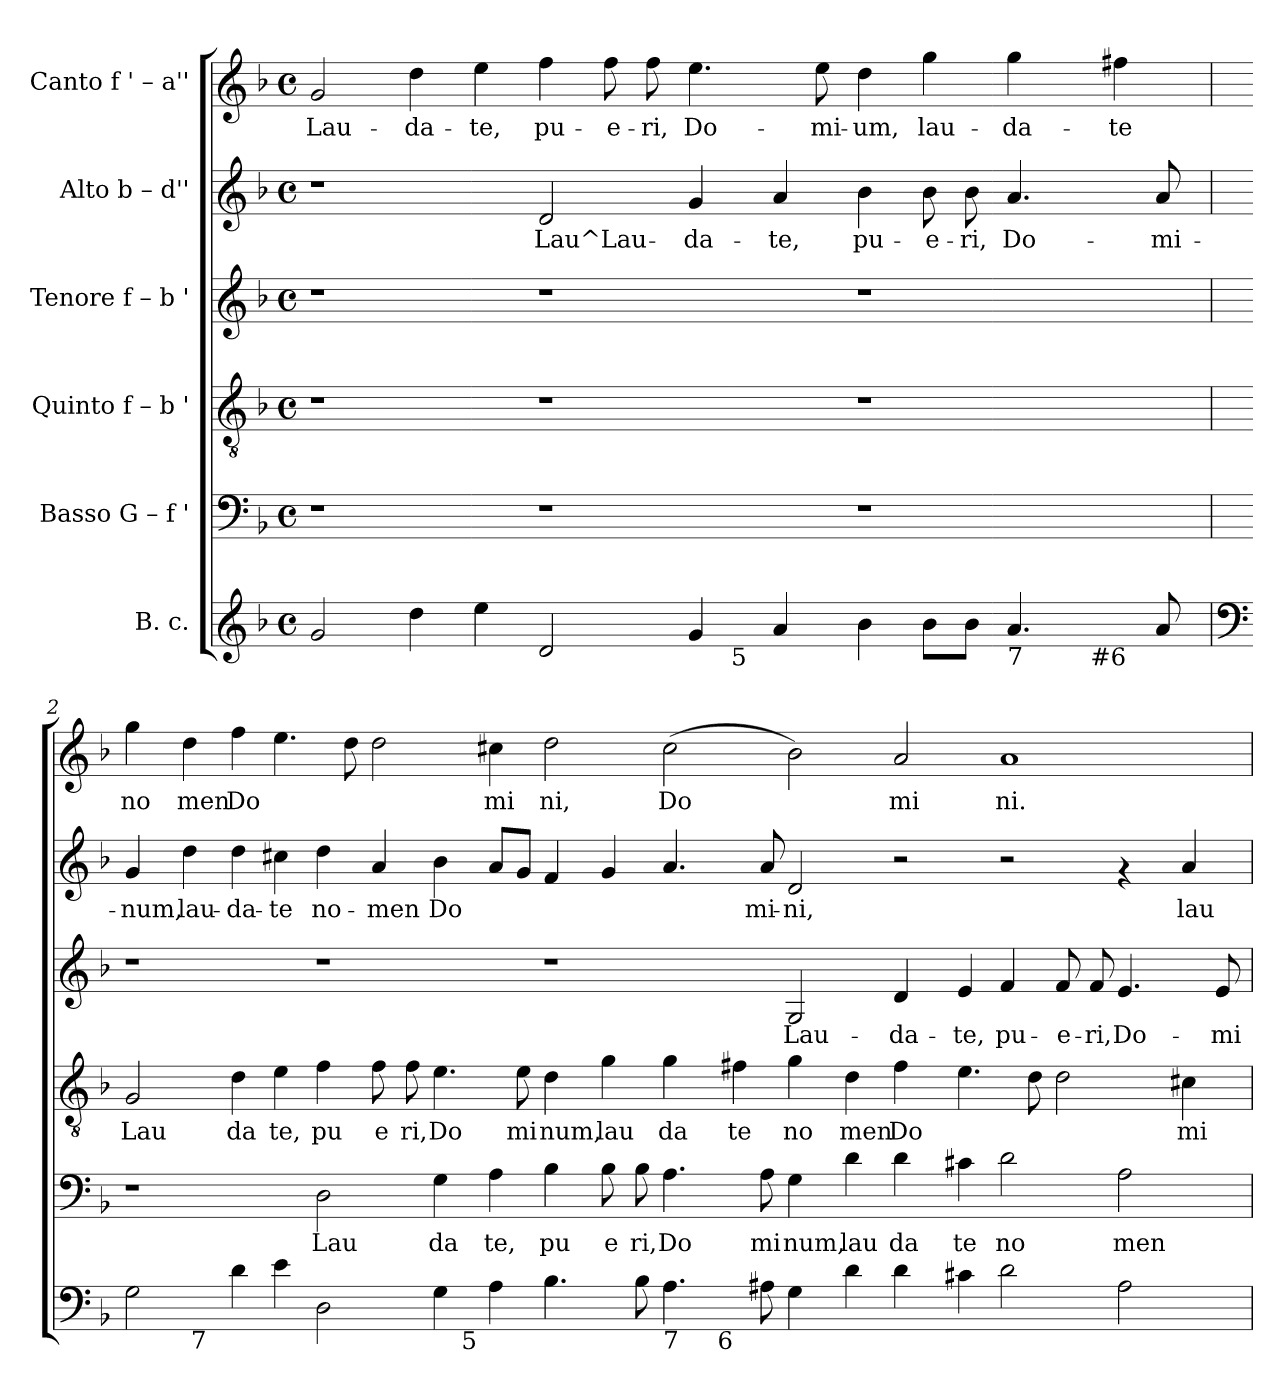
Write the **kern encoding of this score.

**kern	**kern	**text	**kern	**text	**kern	**text	**kern	**text	**kern	**text
*part6	*part5	*part5	*part4	*part4	*part3	*part3	*part2	*part2	*part1	*part1
*staff6	*staff5	*staff5	*staff4	*staff4	*staff3	*staff3	*staff2	*staff2	*staff1	*staff1
*I"B. c.	*I"Basso  G – f '	*	*I"Quinto  f – b '	*	*I"Tenore  f – b '	*	*I"Alto  b – d''	*	*I"Canto  f ' – a''	*
!!LO:PB:g=z
*stria5	*stria5	*	*stria5	*	*stria5	*	*stria5	*	*stria5	*
*clefG2	*clefF4	*	*clefGv2	*	*clefG2	*	*clefG2	*	*clefG2	*
*k[b-]	*k[b-]	*	*k[b-]	*	*k[b-]	*	*k[b-]	*	*k[b-]	*
*F:	*F:	*	*F:	*	*F:	*	*F:	*	*F:	*
*M4/4	*M4/4	*	*M4/4	*	*M4/4	*	*M4/4	*	*M4/4	*
*met(c)	*met(c)	*	*met(c)	*	*met(c)	*	*met(c)	*	*met(c)	*
=1	=1	=1	=1	=1	=1	=1	=1	=1	=1	=1
!	!	!	!	!	!	!	!	!	!	!LO:LY:b:cj
*^	*	*	*	*	*	*	*	*	*	*
*	*^	*	*	*	*	*	*	*	*	*	*
2g/	1ryy	1ryy	1r	.	1r	.	1r	.	1r	.	2g/	Lau-
!	!	!	!	!	!	!	!	!	!	!	!	!LO:LY:b:cj
4dd\	.	.	.	.	.	.	.	.	.	.	4dd\	-da-
!	!	!	!	!	!	!	!	!	!	!	!	!LO:LY:b:cj
4ee\	.	.	.	.	.	.	.	.	.	.	4ee\	-te,
!	!	!	!	!	!	!	!	!	!	!LO:LY:b:cj	!	!LO:LY:b:cj
2d/	2ryy	1ryy	1r	.	1r	.	1r	.	2d/	Lau^Lau-	4ff\	pu-
!	!	!	!	!	!	!	!	!	!	!	!	!LO:LY:b:cj
.	.	.	.	.	.	.	.	.	.	.	8ff\	-e-
!	!	!	!	!	!	!	!	!	!	!	!	!LO:LY:b:cj
.	.	.	.	.	.	.	.	.	.	.	8ff\	-ri,
!	!	!	!	!	!	!	!	!	!	!LO:LY:b:cj	!	!LO:LY:b:cj
4g/	8ryy	.	.	.	.	.	.	.	4g/	-da-	4.ee\	Do-
!	!LO:TX:b:t=5	!	!	!	!	!	!	!	!	!	!	!
.	1ryy	.	.	.	.	.	.	.	.	.	.	.
!	!	!	!	!	!	!	!	!	!	!LO:LY:b:cj	!	!
4a/	.	.	.	.	.	.	.	.	4a/	-te,	.	.
!	!	!	!	!	!	!	!	!	!	!	!	!LO:LY:b:cj
.	.	.	.	.	.	.	.	.	.	.	8ee\	-mi-
!	!	!	!	!	!	!	!	!	!	!LO:LY:b:cj	!	!LO:LY:b:cj
4b-\	.	2ryy	1r	.	1r	.	1r	.	4b-\	pu-	4dd\	-um,
!	!	!	!	!	!	!	!	!	!	!LO:LY:b:cj	!	!LO:LY:b:cj
8b-\L	.	.	.	.	.	.	.	.	8b-\	-e-	4gg\	lau-
!	!	!	!	!	!	!	!	!	!	!LO:LY:b:cj	!	!
8b-\J	.	.	.	.	.	.	.	.	8b-\	-ri,	.	.
!LO:TX:b:t=7	!	!	!	!	!	!	!	!	!	!	!	!
!	!	!	!	!	!	!	!	!	!	!LO:LY:b:cj	!	!LO:LY:b:cj
4.a/	.	8ryy	.	.	.	.	.	.	4.a/	Do-	4gg\	-da-
.	4.ryy	16ryy	.	.	.	.	.	.	.	.	.	.
.	.	64ryy	.	.	.	.	.	.	.	.	.	.
!	!	!LO:TX:b:t=#6	!	!	!	!	!	!	!	!	!	!
.	.	4ryy	.	.	.	.	.	.	.	.	.	.
!	!	!	!	!	!	!	!	!	!	!	!	!LO:LY:b:cj
.	.	.	.	.	.	.	.	.	.	.	4ff#X\	-te
!	!	!	!	!	!	!	!	!	!	!LO:LY:b:cj	!	!
8a/	.	.	.	.	.	.	.	.	8a/	-mi-	.	.
.	.	32.ryy	.	.	.	.	.	.	.	.	.	.
*v	*v	*v	*	*	*	*	*	*	*	*	*	*
!!LO:LB:g=z
=2	=2	=2	=2	=2	=2	=2	=2	=2	=2	=2
*clefF4	*	*	*	*	*	*	*	*	*	*
*^	*	*	*	*	*	*	*	*	*	*
*	*^	*	*	*	*	*	*	*	*	*	*
!	!	!	!	!	!	!LO:LY:b:cj	!	!	!	!LO:LY:b:cj	!	!LO:LY:b:cj
*	*	*^	*	*	*	*	*	*	*	*	*	*
2G<\	4ryy	1ryy	1ryy	1r	.	2G/	Lau	1r	.	4g/	-num,	4gg\	no
!	!	!	!	!	!	!	!	!	!	!	!LO:LY:b:cj	!	!LO:LY:b:cj
.	64ryy	.	.	.	.	.	.	.	.	4dd\	lau-	4dd\	men
!	!LO:TX:b:t=7	!	!	!	!	!	!	!	!	!	!	!	!
.	1ryy	.	.	.	.	.	.	.	.	.	.	.	.
!	!	!	!	!	!	!	!LO:LY:b:cj	!	!	!	!LO:LY:b:cj	!	!LO:LY:b:cj
4d\	.	.	.	.	.	4d\	da	.	.	4dd\	-da-	4ff\	Do
!	!	!	!	!	!	!	!LO:LY:b:cj	!	!	!	!LO:LY:b:cj	!	!LO:LY:b:cj
4e\	.	.	.	.	.	4e\	te,	.	.	4cc#X\	-te	4.ee\	.
!	!	!	!	!	!LO:LY:b:cj	!	!LO:LY:b:cj	!	!	!	!LO:LY:b:cj	!	!
2D\	.	2ryy	1ryy	2D\	Lau	4f\	pu	1r	.	4dd\	no-	.	.
!	!	!	!	!	!	!	!	!	!	!	!	!	!LO:LY:b:cj
.	.	.	.	.	.	.	.	.	.	.	.	8dd\	.
!	!	!	!	!	!	!	!LO:LY:b:cj	!	!	!	!LO:LY:b:cj	!	!LO:LY:b:cj
.	.	.	.	.	.	8f\	e	.	.	4a/	-men	2dd\	.
.	1ryy	.	.	.	.	.	.	.	.	.	.	.	.
!	!	!	!	!	!	!	!LO:LY:b:cj	!	!	!	!	!	!
.	.	.	.	.	.	8f\	ri,	.	.	.	.	.	.
!	!	!	!	!	!LO:LY:b:cj	!	!LO:LY:b:cj	!	!	!	!LO:LY:b:cj	!	!
4G\	.	8ryy	.	4G\	da	4.e\	Do	.	.	4b-\	Do-	.	.
!	!	!LO:TX:b:t=5	!	!	!	!	!	!	!	!	!	!	!
.	.	1ryy	.	.	.	.	.	.	.	.	.	.	.
!	!	!	!	!	!LO:LY:b:cj	!	!	!	!	!	!LO:LY:b:cj	!	!LO:LY:b:cj
4A\	.	.	.	4A\	te,	.	.	.	.	8a/L	--	4cc#X\	mi
!	!	!	!	!	!	!	!LO:LY:b:cj	!	!	!	!LO:LY:b:cj	!	!
.	.	.	.	.	.	8e\	mi	.	.	8g/J	--	.	.
!	!	!	!	!	!LO:LY:b:cj	!	!LO:LY:b:cj	!	!	!	!LO:LY:b:cj	!	!LO:LY:b:cj
4.B-\	.	.	2ryy	4B-\	pu	4d\	num,	1r	.	4f/	--	2dd\	ni,
!	!	!	!	!	!LO:LY:b:cj	!	!LO:LY:b:cj	!	!	!	!LO:LY:b:cj	!	!
.	.	.	.	8B-\	e	4g\	lau	.	.	4g/	--	.	.
.	1ryy	.	.	.	.	.	.	.	.	.	.	.	.
!	!	!	!	!	!LO:LY:b:cj	!	!	!	!	!	!	!	!
8B-\	.	.	.	8B-\	ri,	.	.	.	.	.	.	.	.
!LO:TX:b:t=7	!	!	!	!	!	!	!	!	!	!	!	!	!
!	!	!	!	!	!LO:LY:b:cj	!	!LO:LY:b:cj	!	!	!	!LO:LY:b:cj	!	!LO:LY:b:cj
4.A\	.	.	8ryy	4.A\	Do	4g\	da	.	.	4.a/	--	(>2cc#\	Do
.	.	1ryy	16ryy	.	.	.	.	.	.	.	.	.	.
.	.	.	64ryy	.	.	.	.	.	.	.	.	.	.
!	!	!	!LO:TX:b:t=6	!	!	!	!	!	!	!	!	!	!
.	.	.	1ryy	.	.	.	.	.	.	.	.	.	.
!	!	!	!	!	!	!	!LO:LY:b:cj	!	!	!	!	!	!
.	.	.	.	.	.	4f#X\	te	.	.	.	.	.	.
!	!	!	!	!	!LO:LY:b:cj	!	!	!	!	!	!LO:LY:b:cj	!	!
8A#\	.	.	.	8A\	mi	.	.	.	.	8a/	-mi-	.	.
!	!	!	!	!	!LO:LY:b:cj	!	!LO:LY:b:cj	!	!LO:LY:b:cj	!	!LO:LY:b:cj	!	!LO:LY:b:cj
4G\	.	.	.	4G\	num,	4g\	no	2G/	Lau-	2d/	-ni,	2b-\)	.
!	!	!	!	!	!LO:LY:b:cj	!	!LO:LY:b:cj	!	!	!	!	!	!
4d\	.	.	.	4d\	lau	4d\	men	.	.	.	.	.	.
.	1ryy	.	.	.	.	.	.	.	.	.	.	.	.
!	!	!	!	!	!LO:LY:b:cj	!	!LO:LY:b:cj	!	!LO:LY:b:cj	!	!	!	!LO:LY:b:cj
4d\	.	.	.	4d\	da	4f#\	Do	4d/	-da-	2r	.	2a/	mi
.	.	1ryy	.	.	.	.	.	.	.	.	.	.	.
.	.	.	1ryy	.	.	.	.	.	.	.	.	.	.
!	!	!	!	!	!LO:LY:b:cj	!	!LO:LY:b:cj	!	!LO:LY:b:cj	!	!	!	!
4c#X\	.	.	.	4c#X\	te	4.e\	.	4e/	-te,	.	.	.	.
!	!	!	!	!	!LO:LY:b:cj	!	!	!	!LO:LY:b:cj	!	!	!	!LO:LY:b:cj
2d\	.	.	.	2d\	no	.	.	4f/	pu-	2r	.	1a	ni.
!	!	!	!	!	!	!	!LO:LY:b:cj	!	!	!	!	!	!
.	.	.	.	.	.	8d\	.	.	.	.	.	.	.
!	!	!	!	!	!	!	!LO:LY:b:cj	!	!LO:LY:b:cj	!	!	!	!
.	.	.	.	.	.	2d\	.	8f/	-e-	.	.	.	.
.	2ryy	.	.	.	.	.	.	.	.	.	.	.	.
!	!	!	!	!	!	!	!	!	!LO:LY:b:cj	!	!	!	!
.	.	.	.	.	.	.	.	8f/	-ri,	.	.	.	.
!	!	!	!	!	!LO:LY:b:cj	!	!	!	!LO:LY:b:cj	!	!	!	!
2A#\	.	.	.	2A\	men	.	.	4.e/	Do-	4rf	.	.	.
.	.	4.ryy	.	.	.	.	.	.	.	.	.	.	.
.	.	.	4ryy	.	.	.	.	.	.	.	.	.	.
!	!	!	!	!	!	!	!LO:LY:b:cj	!	!	!	!LO:LY:b:cj	!	!
.	.	.	.	.	.	4c#X\	mi	.	.	4a/	lau-	.	.
.	8...ryy	.	.	.	.	.	.	.	.	.	.	.	.
!	!	!	!	!	!	!	!	!	!LO:LY:b:cj	!	!	!	!
.	.	.	.	.	.	.	.	8e/	-mi-	.	.	.	.
.	.	.	32.ryy	.	.	.	.	.	.	.	.	.	.
*v	*v	*v	*v	*	*	*	*	*	*	*	*	*	*
=	=	=	=	=	=	=	=	=	=	=
*-	*-	*-	*-	*-	*-	*-	*-	*-	*-	*-
